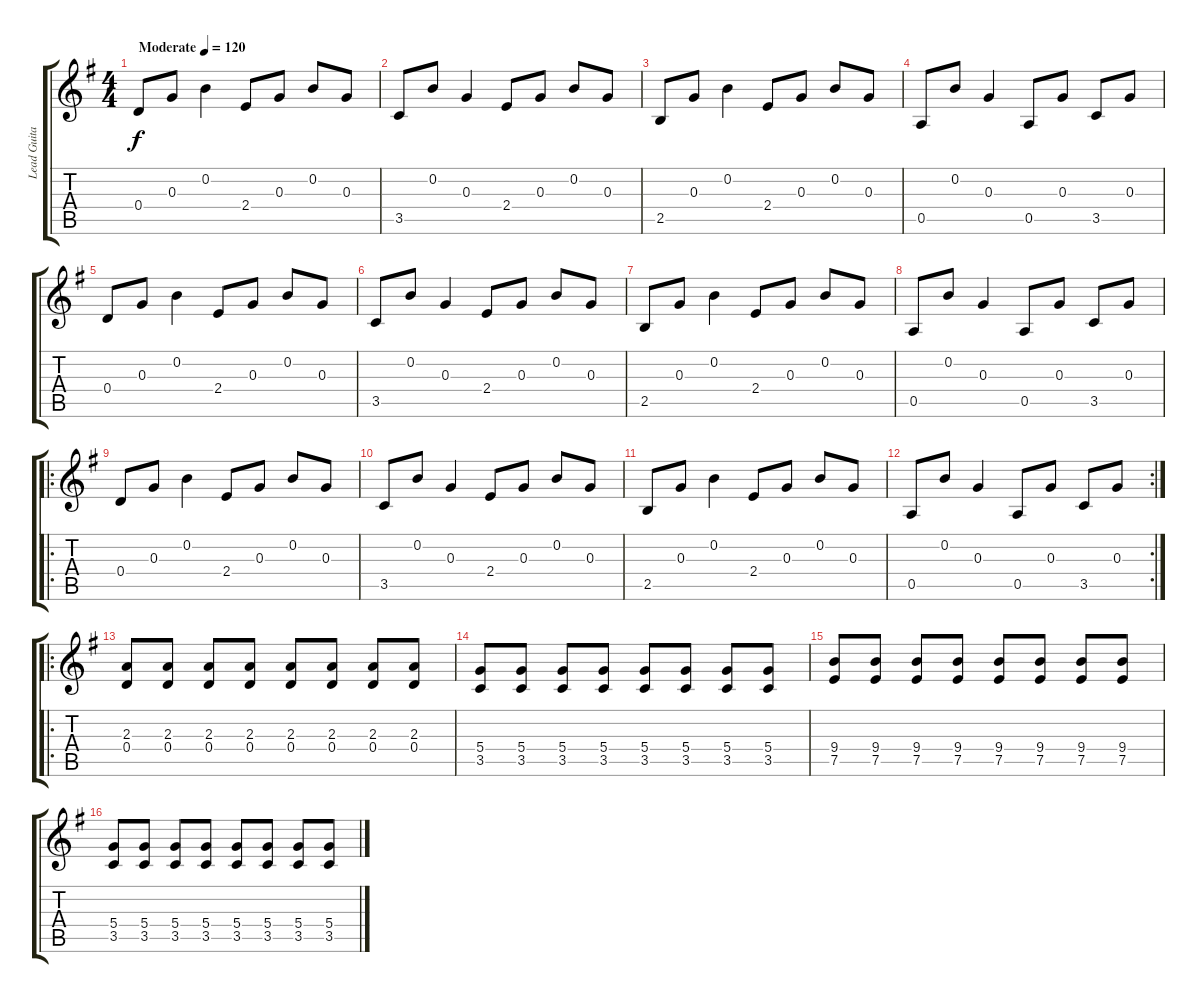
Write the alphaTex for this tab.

\track ("Lead Guitar" "Lead Guita") {instrument acousticguitarsteel}
\staff {score tabs}
\tuning (E4 B3 G3 D3 A2 E2) {hide}
\ts (4 4)
\tempo (120 "Moderate")
\clef g2
\ks g
0.4.8{dy f instrument acousticguitarsteel} 0.3.8 0.2.4 2.4.8 0.3.8 0.2.8 0.3.8 |
3.5.8 0.2.8 0.3.4 2.4.8 0.3.8 0.2.8 0.3.8 |
2.5.8 0.3.8 0.2.4 2.4.8 0.3.8 0.2.8 0.3.8 |
0.5.8 0.2.8 0.3.4 0.5.8 0.3.8 3.5.8 0.3.8 |
0.4.8 0.3.8 0.2.4 2.4.8 0.3.8 0.2.8 0.3.8 |
3.5.8 0.2.8 0.3.4 2.4.8 0.3.8 0.2.8 0.3.8 |
2.5.8 0.3.8 0.2.4 2.4.8 0.3.8 0.2.8 0.3.8 |
0.5.8 0.2.8 0.3.4 0.5.8 0.3.8 3.5.8 0.3.8 |
\ro
0.4.8 0.3.8 0.2.4 2.4.8 0.3.8 0.2.8 0.3.8 |
3.5.8 0.2.8 0.3.4 2.4.8 0.3.8 0.2.8 0.3.8 |
2.5.8 0.3.8 0.2.4 2.4.8 0.3.8 0.2.8 0.3.8 |
\rc 2
0.5.8 0.2.8 0.3.4 0.5.8 0.3.8 3.5.8 0.3.8 |
\ro
(2.3 0.4).8 (2.3 0.4).8 (2.3 0.4).8 (2.3 0.4).8 (2.3 0.4).8 (2.3 0.4).8 (2.3 0.4).8 (2.3 0.4).8 |
(5.4 3.5).8 (5.4 3.5).8 (5.4 3.5).8 (5.4 3.5).8 (5.4 3.5).8 (5.4 3.5).8 (5.4 3.5).8 (5.4 3.5).8 |
(9.4 7.5).8 (9.4 7.5).8 (9.4 7.5).8 (9.4 7.5).8 (9.4 7.5).8 (9.4 7.5).8 (9.4 7.5).8 (9.4 7.5).8 |
(5.4 3.5).8 (5.4 3.5).8 (5.4 3.5).8 (5.4 3.5).8 (5.4 3.5).8 (5.4 3.5).8 (5.4 3.5).8 (5.4 3.5).8
